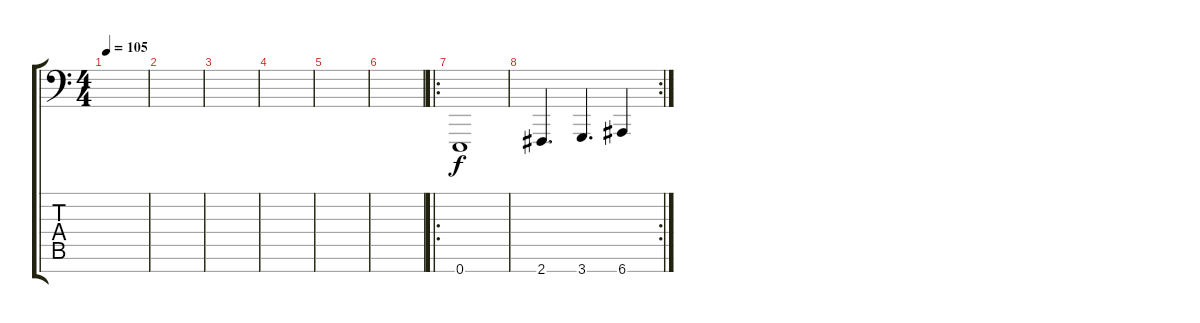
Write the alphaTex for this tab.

\track "" {instrument stringensemble1}
\staff {score tabs}
\tuning (E4 B3 G3 D3 A2 E2 E1) {hide}
\ts (4 4)
\tempo 105
\clef f4
\ks c
|
|
|
|
|
|
\ro
0.7.1 |
\rc 2
2.7.4{d} 3.7.4{d} 6.7.4
